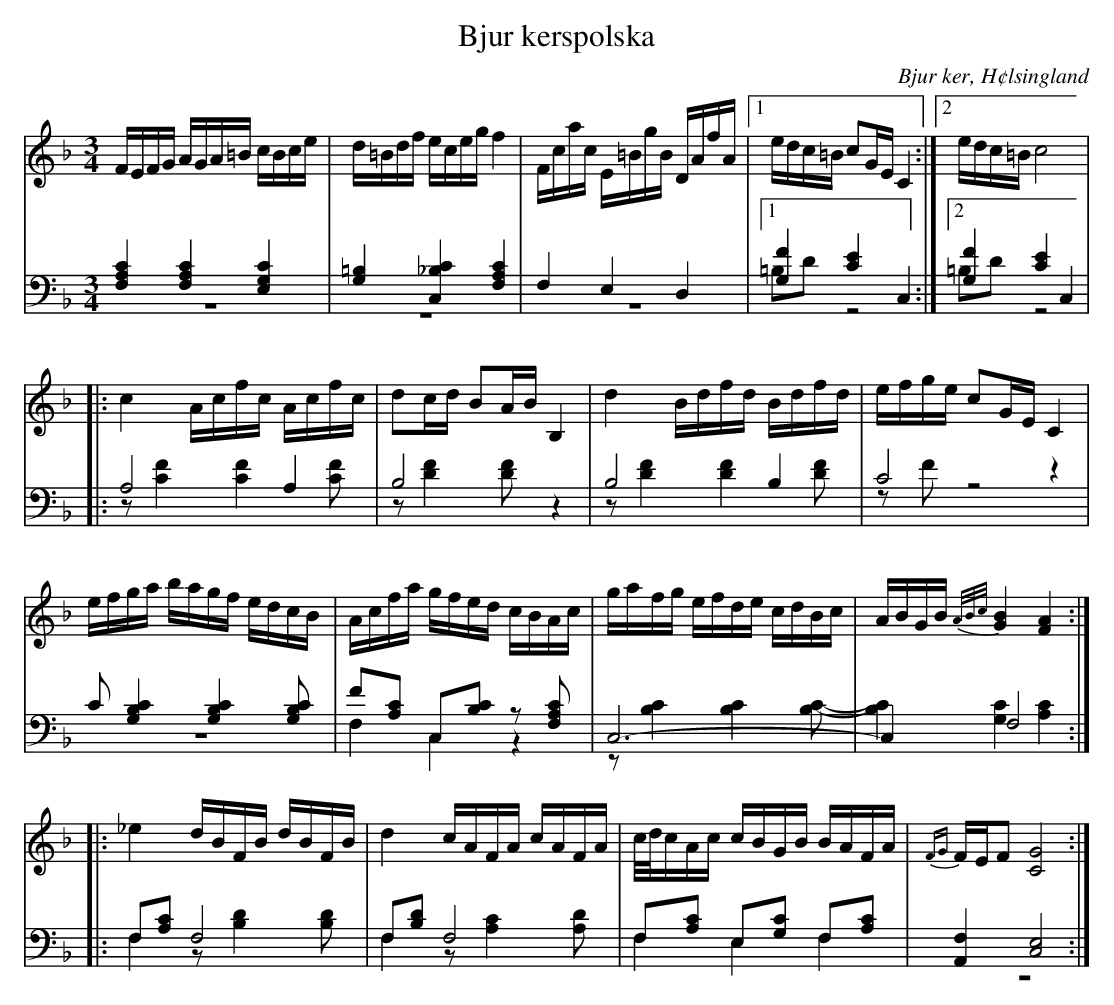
X:1
T: Bjur kerspolska
O: Bjur ker, H¢lsingland
M: 3/4
L: 1/16
K: F
V:1
V:2
V:3 merge
V:1
FEFG AGA=B cBce|d=Bdf eceg f4|Fcac E=BgB DAfA|1 edc=B c2GE C4:|2 edc=B c8 |
|:c4 Acfc Acfc|d2cd B2AB B,4|d4 Bdfd Bdfd|efge c2GE C4|
efga bagf edcB|Acfa gfed cBAc|gafg efde cdBc|ABGB {A/B/c/}[G4B4] [F4A4]:|
|:_e4 dBFB dBFB|d4 cAFA cAFA|c/d/cAc cBGB BAFA|{FG}FEF2 [C8G8]:|
V:2 clef=bass
[F,4A,4C4] [F,4A,4C4] [E,4G,4C4]|[G,4=B,4] [C,4_B,4C4] [F,4A,4C4]|F,4 E,4 D,4|1 [G,4F4] [C4E4] C,4:|2 [G,4F4] [C4E4] C,4 |
|:A,8 A,4|B,8 z4|B,8  B,4|C8 z4|
C2 [G,4B,4C4] [G,4B,4C4] [G,2B,2C2]|F2[A,2C2] C,2[B,2C2] z2 [F,2A,2C2]|C,12-|C,4 F,8:|
|:F,2[A,2C2] F,8|F,2[B,2D2] F,8|F,2[A,2C2] E,2[G,2C2] F,2[A,2C2]|[A,,4F,4] [C,8E,8]:|
V:3 clef=bass
z12|z12|z12|1 =B,2D2 z8:|2 =B,2D2 z8|
|:z2 [C4F4] [C4F4] [C2F2]|z2 [D4F4] [D2F2] z4|z2 [D4F4] [D4F4] [D2F2]|z2 F2 z8|
z12|F,4 C,4 z4|z2 [B,4C4] [B,4C4] [B,2C2]-|[B,4C4] [G,4C4] [A,4C4]:|
F,4 z2 [B,4D4] [B,2D2]|F,4 z2 [A,4C4] [A,2D2]|F,4 E,4 F,4|z12|
